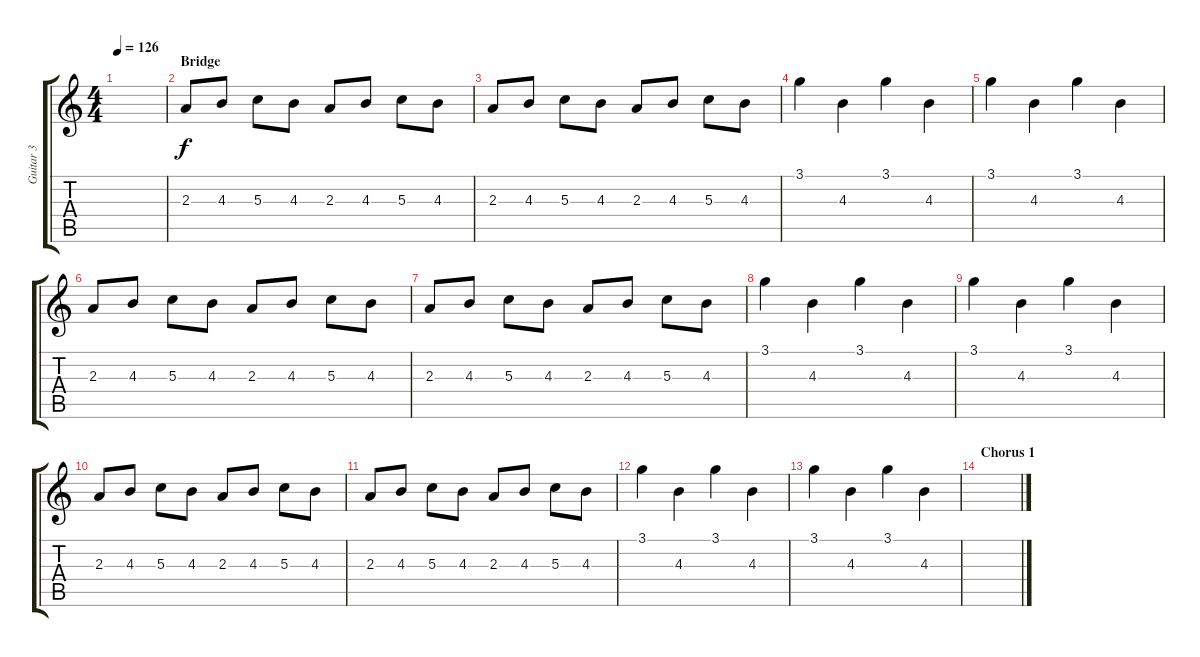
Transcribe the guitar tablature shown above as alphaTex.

\track ("Guitar 3" "Guitar 3") {instrument electricguitarmuted}
\staff {score tabs}
\tuning (E4 B3 G3 D3 A2 E2) {hide}
\ts (4 4)
\tempo 126
\clef g2
\ks c
|
\section ("" "Bridge")
2.3.8 4.3.8 5.3.8 4.3.8 2.3.8 4.3.8 5.3.8 4.3.8 |
2.3.8 4.3.8 5.3.8 4.3.8 2.3.8 4.3.8 5.3.8 4.3.8 |
3.1.4 4.3.4 3.1.4 4.3.4 |
3.1.4 4.3.4 3.1.4 4.3.4 |
2.3.8 4.3.8 5.3.8 4.3.8 2.3.8 4.3.8 5.3.8 4.3.8 |
2.3.8 4.3.8 5.3.8 4.3.8 2.3.8 4.3.8 5.3.8 4.3.8 |
3.1.4 4.3.4 3.1.4 4.3.4 |
3.1.4 4.3.4 3.1.4 4.3.4 |
2.3.8 4.3.8 5.3.8 4.3.8 2.3.8 4.3.8 5.3.8 4.3.8 |
2.3.8 4.3.8 5.3.8 4.3.8 2.3.8 4.3.8 5.3.8 4.3.8 |
3.1.4 4.3.4 3.1.4 4.3.4 |
3.1.4 4.3.4 3.1.4 4.3.4 |
\section ("" "Chorus 1")
